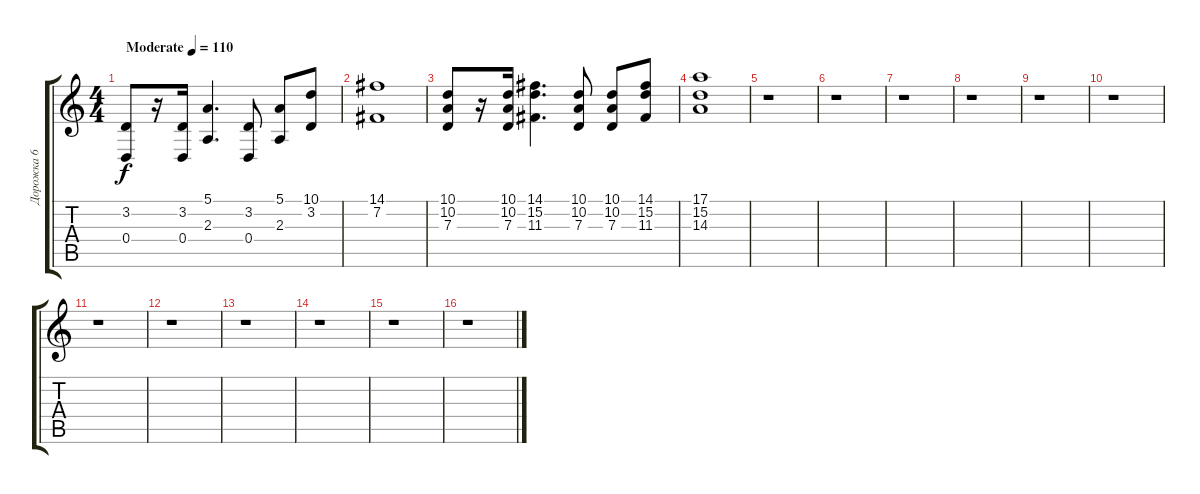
\track ("Дорожка 6" "Дорожка 6") {instrument stringensemble1}
\staff {score tabs}
\tuning (E4 B3 G3 D3 A2 D2) {hide}
\ts (4 4)
\tempo (110 "Moderate")
\clef g2
\ks c
(3.2 0.4).8{dy f instrument stringensemble1} r.16 (3.2 0.4).16 (5.1 2.3).4{d} (3.2 0.4).8 (5.1 2.3).8 (10.1 3.2).8 |
(14.1 7.2).1 |
(10.1 10.2 7.3).8 r.16 (10.1 10.2 7.3).16 (14.1 15.2 11.3).4{d} (10.1 10.2 7.3).8 (10.1 10.2 7.3).8 (14.1 15.2 11.3).8 |
(17.1 15.2 14.3).1 |
r.1 |
r.1 |
r.1 |
r.1 |
r.1 |
r.1 |
r.1 |
r.1 |
r.1 |
r.1 |
r.1 |
r.1
